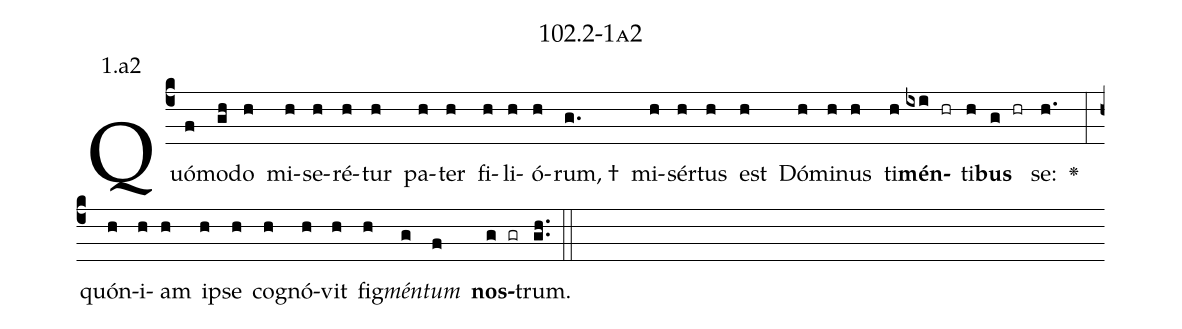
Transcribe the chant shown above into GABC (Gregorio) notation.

name: 102.2-1a2;
annotation: 1.a2;
%%
(c4)Quó(f)mo(gh)do(h) mi(h)se(h)ré(h)tur(h) pa(h)ter(h) fi(h)li(h)ó(h)rum, †(g.) mi(h)sér(h)tus(h) est(h) Dó(h)mi(h)nus(h) ti(h)<b>mén</b>(ixi hr)ti(h)<b>bus</b>(g hr) se:(h.) <v>\greheightstar</v>(:) quón(h)i(h)am(h) ip(h)se(h) co(h)gnó(h)vit(h) fig(h)<i>mén</i>(g)<i>tum</i>(f) <b>nos</b>(g gr)trum.(gh..) (::)


%E(h) u(h) o(g) u(f) a(g) e.(gh..) (::)
